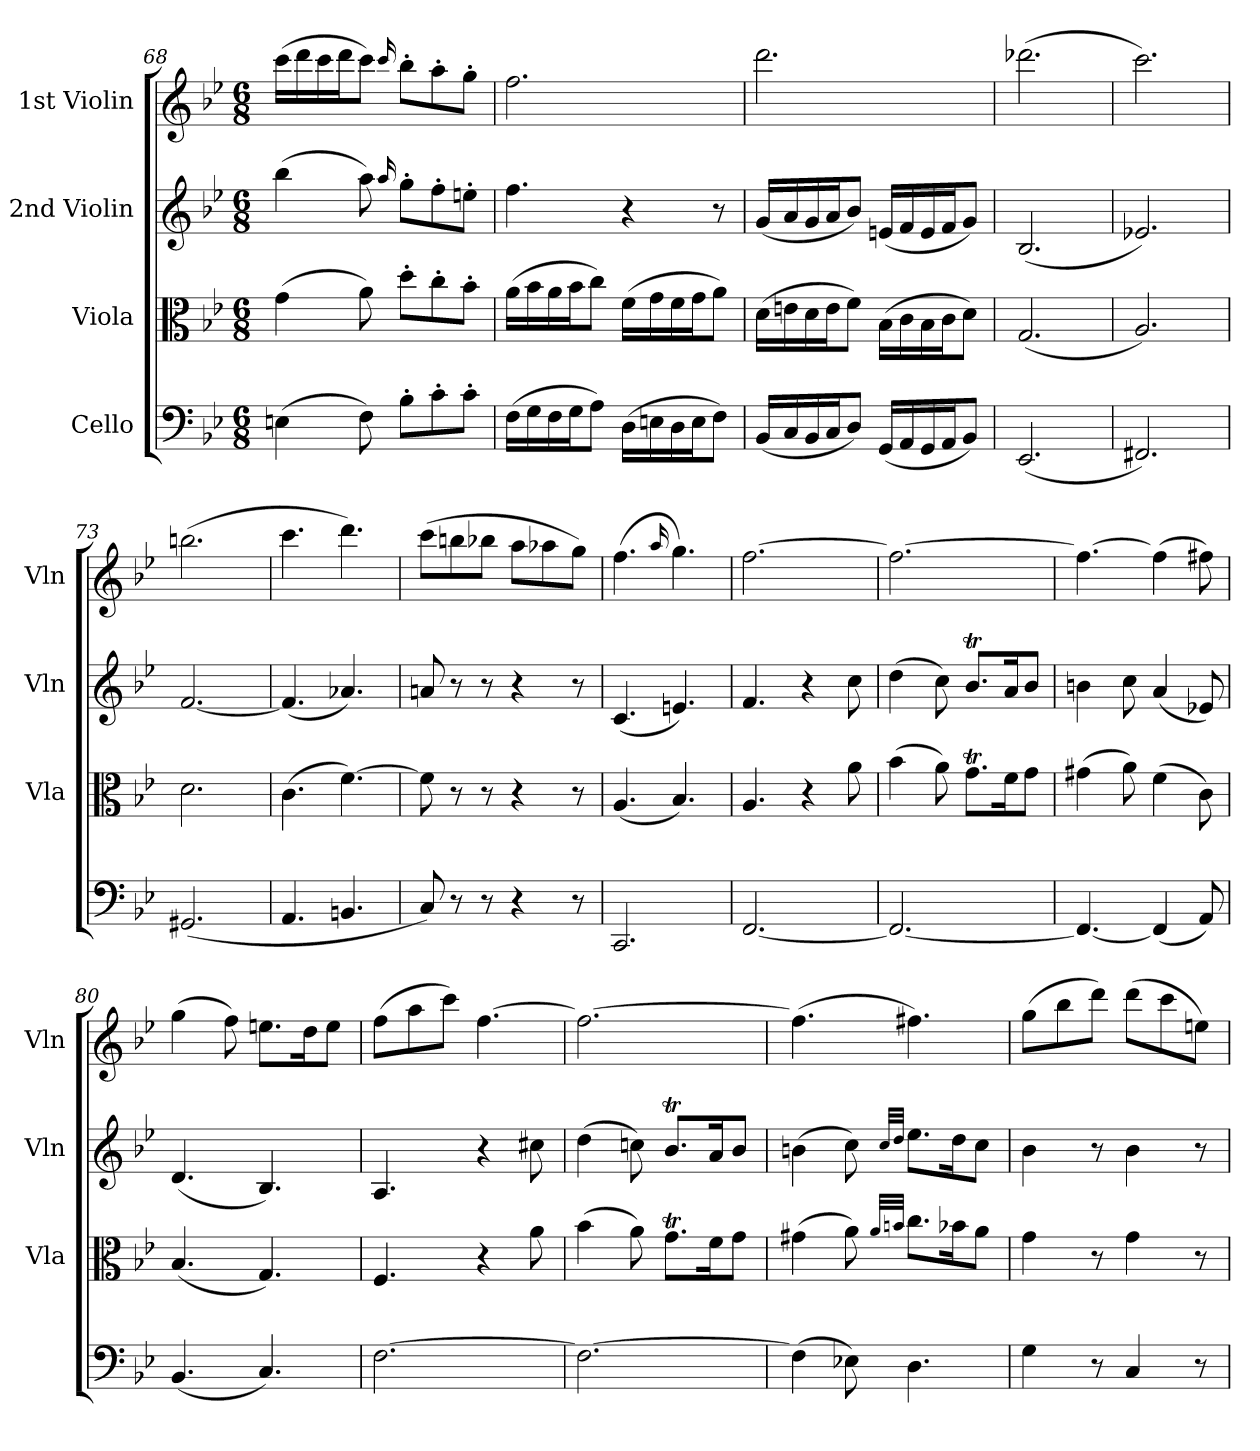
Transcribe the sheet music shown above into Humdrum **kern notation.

**kern	**kern	**kern	**kern
*part4	*part3	*part2	*part1
*staff4	*staff3	*staff2	*staff1
*I"Cello	*I"Viola	*I"2nd Violin	*I"1st Violin
*	*I'Vla	*I'Vln	*I'Vln
*clefF4	*clefC3	*clefG2	*clefG2
*k[b-e-]	*k[b-e-]	*k[b-e-]	*k[b-e-]
*B-:	*B-:	*B-:	*B-:
*M6/8	*M6/8	*M6/8	*M6/8
=68	=68	=68	=68
(4En	(4g	(4bb-	(16cccLL
.	.	.	16ddd
.	.	.	16ccc
.	.	.	16dddJ
8F)	8a)	8aa)	8cccJ)
.	.	16qqaa/	16qqccc/
8B-'L	8dd'L	8gg'L	8bb-'L
8c'	8cc'	8ff'	8aa'
8c'J	8b-'J	8een'J	8gg'J
=69	=69	=69	=69
(16FLL	(16aLL	4.ff	2.ff
16G	16b-	.	.
16F	16a	.	.
16GJ	16b-J	.	.
8AJ)	8ccJ)	.	.
(16DLL	(16fLL	4r	.
16En	16g	.	.
16D	16f	.	.
16EJ	16gJ	.	.
8FJ)	8aJ)	8r	.
=70	=70	=70	=70
(16BB-LL	(16dLL	(16gLL	2.ddd
16C	16en	16a	.
16BB-	16d	16g	.
16CJ	16eJ	16aJ	.
8DJ)	8fJ)	8b-J)	.
(16GGLL	(16B-LL	(16enLL	.
16AA	16c	16f	.
16GG	16B-	16e	.
16AAJ	16cJ	16fJ	.
8BB-J)	8dJ)	8gJ)	.
=71	=71	=71	=71
(2.EE-	(2.G	(2.B-	(2.ddd-X
=72	=72	=72	=72
2.FF#X)	2.A)	2.e-X)	2.ccc)
=73	=73	=73	=73
(2.GG#X	2.d	[2.f	(2.bbn
=74	=74	=74	=74
4.AA	(4.c	(4.f]	4.ccc
4.BBn	[4.f)	4.a-X)	4.ddd)
=75	=75	=75	=75
8C)	8f]	8an	(8cccL
8r	8r	8r	8bbn
8r	8r	8r	8bb-XJ
4r	4r	4r	8aaL
.	.	.	8aa-X
8r	8r	8r	8ggJ)
=76	=76	=76	=76
2.CC	(4.A	(4.c	(4.ff
.	.	.	16qqaa/
.	4.B-)	4.en)	4.gg)
=77	=77	=77	=77
[2.FF	4.A	4.f	[2.ff
.	4r	4r	.
.	8a	8cc	.
=78	=78	=78	=78
2.FF_	(4b-	(4dd	2.ff_
.	8a)	8cc)	.
.	8.gTL	8.b-TL	.
.	16fK	16aK	.
.	8gJ	8b-J	.
=79	=79	=79	=79
4.FF_	(4g#X	4bn	4.ff_
.	8a)	8cc	.
(4FF]	(4f	(4a	(4ff]
8AA)	8c)	8e-X)	8ff#X)
=80	=80	=80	=80
(4.BB-	(4.B-	(4.d	(4gg
.	.	.	8ff)
4.C)	4.G)	4.B-)	8.eenL
.	.	.	16ddK
.	.	.	8eeJ
=81	=81	=81	=81
[2.F	4.F	4.A	(8ffL
.	.	.	8aa
.	.	.	8cccJ)
.	4r	4r	[4.ff
.	8a	8cc#X	.
=82	=82	=82	=82
2.F_	(4b-	(4dd	2.ff_
.	8a)	8ccn)	.
.	8.gTL	8.b-TL	.
.	16fK	16aK	.
.	8gJ	8b-J	.
=83	=83	=83	=83
(4F]	(4g#X	(4bn	(4.ff]
8E-X)	8a)	8cc)	.
.	32qqa/LLL	32qqcc/LLL	.
.	32qqbn/JJJ	32qqdd/JJJ	.
4.D	8.ccL	8.ee-L	4.ff#X)
.	16b-XK	16ddK	.
.	8aJ	8ccJ	.
=84	=84	=84	=84
4G	4g	4b-	(8ggL
.	.	.	8bb-
8r	8r	8r	8dddJ)
4C	4g	4b-	(8dddL
.	.	.	8ccc
8r	8r	8r	8eenJ)
=	=	=	=
*-	*-	*-	*-
